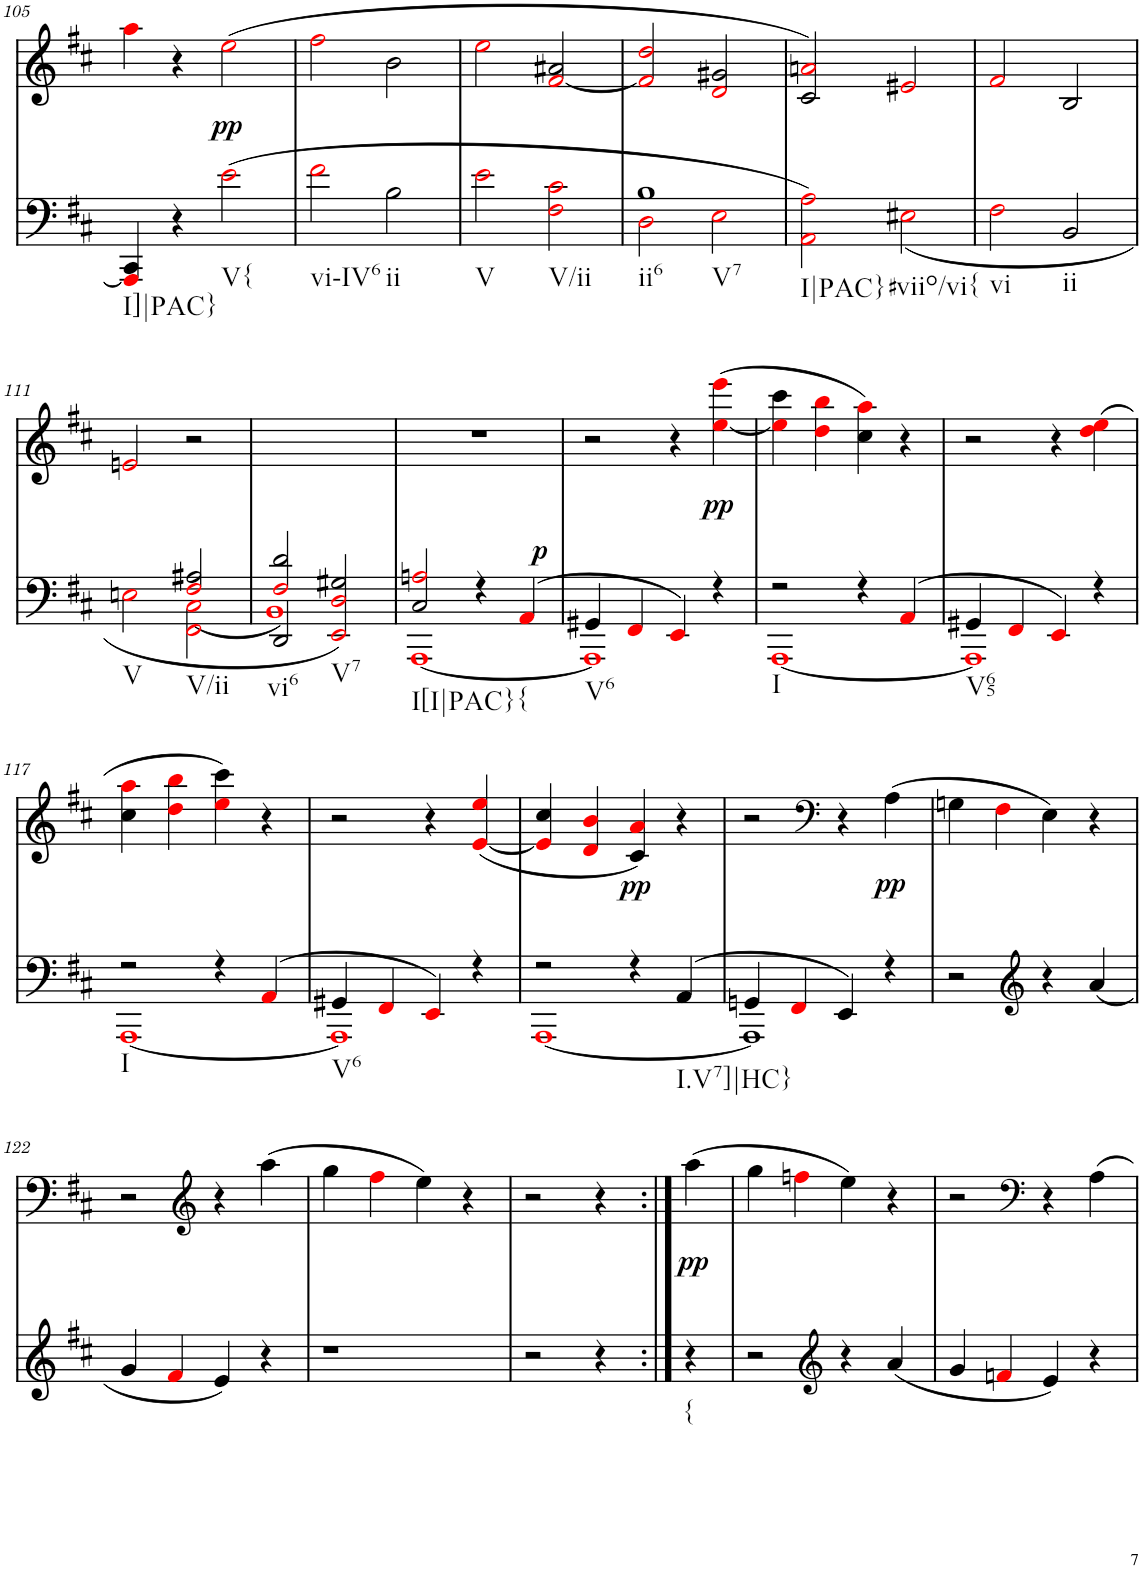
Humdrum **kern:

**kern	**dynam	**kern	**text	**dynam
*part2	*part2	*part1	*part1	*part1
*staff2	*staff2	*staff1	*staff1	*staff1
*I"piano	*	*I"piano	*	*
*I'Pno	*	*I'Pno	*	*
!!LO:PB:g=z
*clefF4	*	*clefG2	*	*
*k[f#c#]	*	*k[f#c#]	*	*
*D:	*	*D:	*	*
*M4/4	*	*M4/4	*	*
=105	=105	=105	=105	=105
!LO:TX:b:t=I]|PAC}	!	!	!	!
4AAAi/] 4CC#/	.	4aai\	.	.
4r	.	4r	.	.
!LO:TX:b:t=V{	!	!	!	!
!	!	!	!LO:LY:b	!LO:DY:b
(2ei\	.	(2eei\	pp	pp
=106	=106	=106	=106	=106
!LO:TX:b:t=vi-IV6	!	!	!	!
2f#i\	.	2ff#i\	.	.
!LO:TX:b:t=ii	!	!	!	!
2B\	.	2b\	.	.
=107	=107	=107	=107	=107
!LO:TX:b:t=V	!	!	!	!
2ei\	.	2eei\	.	.
!LO:TX:b:t=V/ii	!	!	!	!
2F#i\ 2c#i\	.	[2f#i/ 2a#X/	.	.
=108	=108	=108	=108	=108
*^	*	*	*	*
!LO:TX:b:t=ii6	!	!	!	!	!
!LO:TX:b:t=V7	!	!	!	!	!
1B	2Di\	.	2f#i/] 2ddi/	.	.
.	2Ei\	.	2di/ 2g#X/	.	.
=109	=109	=109	=109	=109	=109
!LO:TX:b:t=I|PAC}	!	!	!	!	!
*v	*v	*	*	*	*
2AAi\ 2Ai\)	.	2c#/ 2ani/)	.	.
!LO:TX:b:t=#viio/vi{	!	!	!	!
(<2E#Xi\	.	2e#Xi/	.	.
=110	=110	=110	=110	=110
!LO:TX:b:t=vi	!	!	!	!
2F#i\	.	2f#i/	.	.
!LO:TX:b:t=ii	!	!	!	!
2BB/	.	2B/	.	.
!!LO:LB:g=z
=111	=111	=111	=111	=111
*^	*	*	*	*
!LO:TX:b:t=V	!	!	!	!	!
2Eni\	2ryy	.	2eni/	.	.
!LO:TX:b:t=V/ii	!	!	!	!	!
2FF#i\ 2C#i\	(2F#i/ 2A#X/	.	2r	.	.
=112	=112	=112	=112	=112	=112
*	*^	*	*	*	*
!LO:TX:b:t=vi6	!	!	!	!	!	!
2F#i/ 2d/)	1BBi	2DD/	.	1ryy	.	.
!LO:TX:b:t=V7	!	!	!	!	!	!
2Di/ 2G#X/	.	2EEi/)	.	.	.	.
=113	=113	=113	=113	=113	=113	=113
!LO:TX:b:t=I[I|PAC}	!	!	!	!	!	!
*	*v	*v	*	*	*	*
2C#/ 2Ani/	[1AAAi	.	1r	.	.
4r	.	.	.	.	.
!LO:TX:b:t={	!	!	!	!	!
!	!	!LO:DY:a	!	!	!
(4AAi/	.	p	.	.	.
=114	=114	=114	=114	=114	=114
!LO:TX:b:t=V6	!	!	!	!	!
4GG#X/	1AAAi]	.	2r	.	.
4FF#i/	.	.	.	.	.
4EEi/)	.	.	4r	.	.
!	!	!	!	!LO:LY:b	!LO:DY:b
4r	.	.	([4eei\ 4eeei\	pp	pp
=115	=115	=115	=115	=115	=115
!LO:TX:b:t=I	!	!	!	!	!
2r	[1AAAi	.	4eei\] 4ccc#\	.	.
.	.	.	4ddi\ 4bbi\	.	.
4r	.	.	4cc#\ 4aai\)	.	.
(4AAi/	.	.	4r	.	.
=116	=116	=116	=116	=116	=116
!LO:TX:b:t=V65	!	!	!	!	!
4GG#X/	1AAAi]	.	2r	.	.
4FF#i/	.	.	.	.	.
4EEi/)	.	.	4r	.	.
4r	.	.	(4ddi\ 4eei\	.	.
!!LO:LB:g=z
=117	=117	=117	=117	=117	=117
!LO:TX:b:t=I	!	!	!	!	!
2r	[1AAAi	.	4cc#\ 4aai\	.	.
.	.	.	4ddi\ 4bbi\	.	.
4r	.	.	4eei\ 4ccc#\)	.	.
(4AAi/	.	.	4r	.	.
=118	=118	=118	=118	=118	=118
!LO:TX:b:t=V6	!	!	!	!	!
4GG#X/	1AAAi]	.	2r	.	.
4FF#i/	.	.	.	.	.
4EEi/)	.	.	4r	.	.
4r	.	.	([4ei/ 4eei/	.	.
=119	=119	=119	=119	=119	=119
2r	[1AAAi	.	4ei/] 4cc#/	.	.
.	.	.	4di/ 4bi/	.	.
!	!	!	!	!	!LO:DY:b
4r	.	.	4c#/ 4ai/)	.	pp
!LO:TX:b:t=I.V7]|HC}	!	!	!	!	!
(4AA/	.	.	4r	.	.
=120	=120	=120	=120	=120	=120
4GGn/	1AAA]	.	2r	.	.
4FF#i/	.	.	.	.	.
*	*	*	*clefF4	*	*
4EE/)	.	.	4r	.	.
!	!	!	!	!LO:LY:b	!LO:DY:b
4r	.	.	(4A\	pp	pp
*v	*v	*	*	*	*
=121	=121	=121	=121	=121
2r	.	4Gn\	.	.
.	.	4F#i\	.	.
*clefG2	*	*	*	*
4r	.	4E\)	.	.
(4a/	.	4r	.	.
!!LO:LB:g=z
=122	=122	=122	=122	=122
4g/	.	2r	.	.
4f#i/	.	.	.	.
*	*	*clefG2	*	*
4e/)	.	4r	.	.
4r	.	(4aa\	.	.
=123	=123	=123	=123	=123
1r	.	4gg\	.	.
.	.	4ff#i\	.	.
.	.	4ee\)	.	.
.	.	4r	.	.
=124	=124	=124	=124	=124
2r	.	2r	.	.
4r	.	4r	.	.
=124X1:|!	=124X1:|!	=124X1:|!	=124X1:|!	=124X1:|!
!LO:TX:b:t={	!	!	!	!
!	!	!	!LO:LY:b	!LO:DY:b
4r	.	(4aa\	pp	pp
=125	=125	=125	=125	=125
2r	.	4gg\	.	.
.	.	4ffni\	.	.
*clefG2	*	*	*	*
!	!	!	!LO:LY:b	!
4r	.	4ee\)	pp	.
(4a/	.	4r	.	.
=126	=126	=126	=126	=126
4g/	.	2r	.	.
4fni/	.	.	.	.
*	*	*clefF4	*	*
4e/)	.	4r	.	.
4r	.	4A\	.	.
=	=	=	=	=
*-	*-	*-	*-	*-
